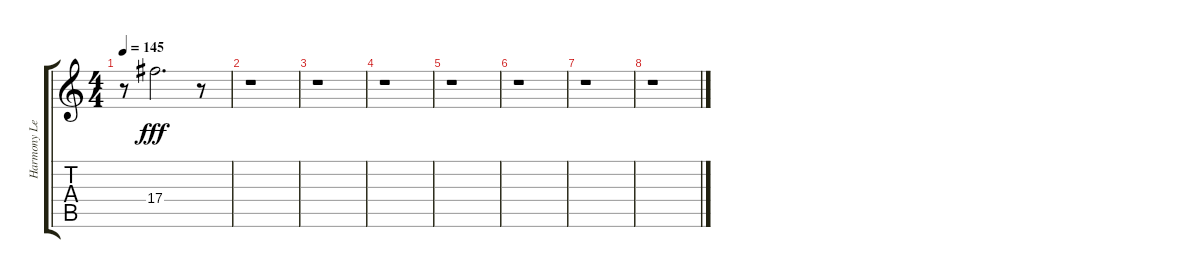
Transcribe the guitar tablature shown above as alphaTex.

\track ("Harmony Left" "Harmony Le") {instrument distortionguitar}
\staff {score tabs}
\tuning (Eb4 Bb3 Gb3 Db3 Ab2 Eb2) {hide}
\ts (4 4)
\tempo 145
\clef g2
\ks c
r.8{dy fff} 17.4{t}.2{d} r.8 |
r.1 |
r.1 |
r.1 |
r.1 |
r.1 |
r.1 |
r.1
